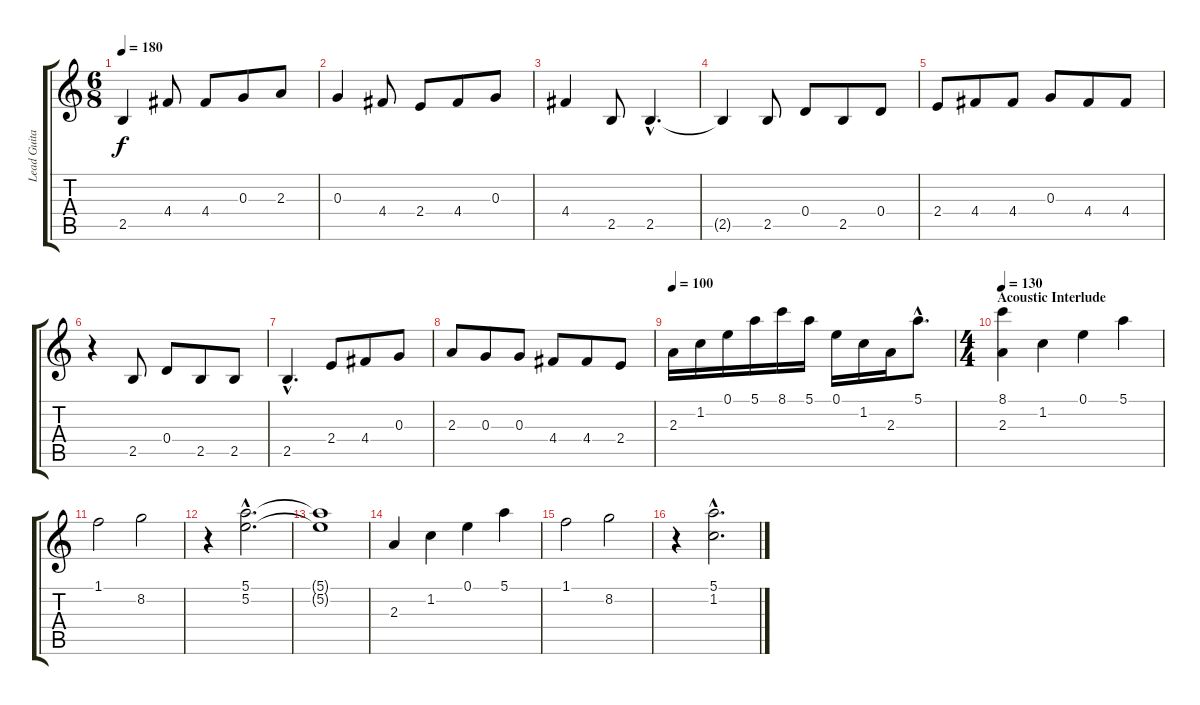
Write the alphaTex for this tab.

\track ("Lead Guitar" "Lead Guita") {instrument distortionguitar}
\staff {score tabs}
\tuning (E4 B3 G3 D3 A2 E2) {hide}
\ts (6 8)
\tempo 180
\clef g2
\ks c
2.5.4{dy f} 4.4.8 4.4.8 0.3.8 2.3.8 |
0.3.4 4.4.8 2.4.8 4.4.8 0.3.8 |
4.4.4 2.5.8 2.5{hac}.4{d} |
2.5{t}.4 2.5.8 0.4.8 2.5.8 0.4.8 |
2.4.8 4.4.8 4.4.8 0.3.8 4.4.8 4.4.8 |
r.4 2.5.8 0.4.8 2.5.8 2.5.8 |
2.5{hac}.4{d} 2.4.8 4.4.8 0.3.8 |
2.3.8 0.3.8 0.3.8 4.4.8 4.4.8 2.4.8 |
\tempo 40
\tempo 100
2.3.16 1.2.16 0.1.16 5.1.16 8.1.16 5.1.16 0.1.16 1.2.16 2.3.16 5.1{hac}.8{d} |
\ts (4 4)
\section ("" "Acoustic Interlude")
\tempo 130
(8.1 2.3).4{volume 13 instrument acousticguitarnylon} 1.2.4 0.1.4 5.1.4 |
1.1.2 8.2.2 |
r.4 (5.1{hac} 5.2{hac}).2{d} |
(5.1{t} 5.2{t}).1 |
2.3.4 1.2.4 0.1.4 5.1.4 |
1.1.2 8.2.2 |
r.4 (5.1{hac} 1.2{hac}).2{d}
